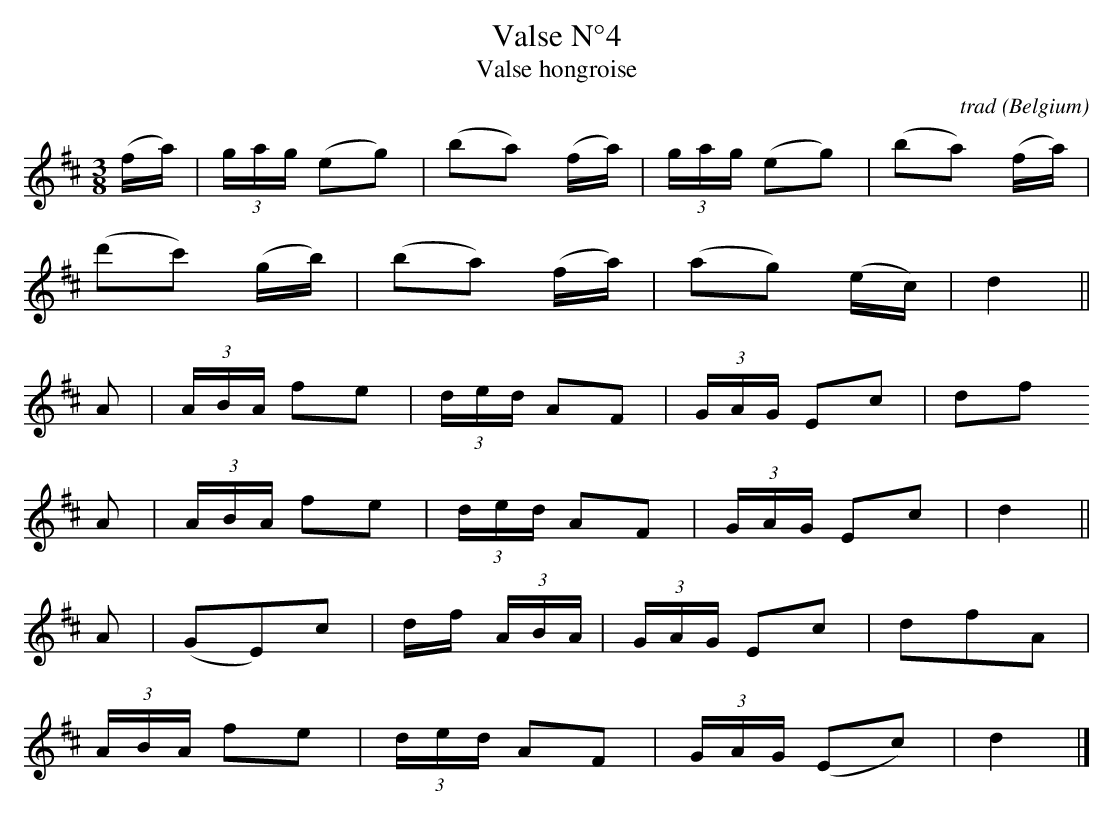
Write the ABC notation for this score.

X:1
T:Valse N°4
T:Valse hongroise
C:trad
O:Belgium
M:3/8
K:Dmaj
L:1/16
(fa)|(3gag (e2g2)|(b2a2) (fa)|(3gag (e2g2)|(b2a2) (fa)|
(d'2c'2) (gb)|(b2a2) (fa)|(a2g2) (ec)|d4||
A2|(3ABA f2e2|(3ded A2F2|(3GAG E2c2|d2f2
A2|(3ABA f2e2|(3ded A2F2|(3GAG E2c2|d4||
A2|(G2E2)c2|df (3ABA|(3GAG E2c2|d2f2A2|
(3ABA f2e2|(3ded A2F2|(3GAG (E2c2)|d4|]
